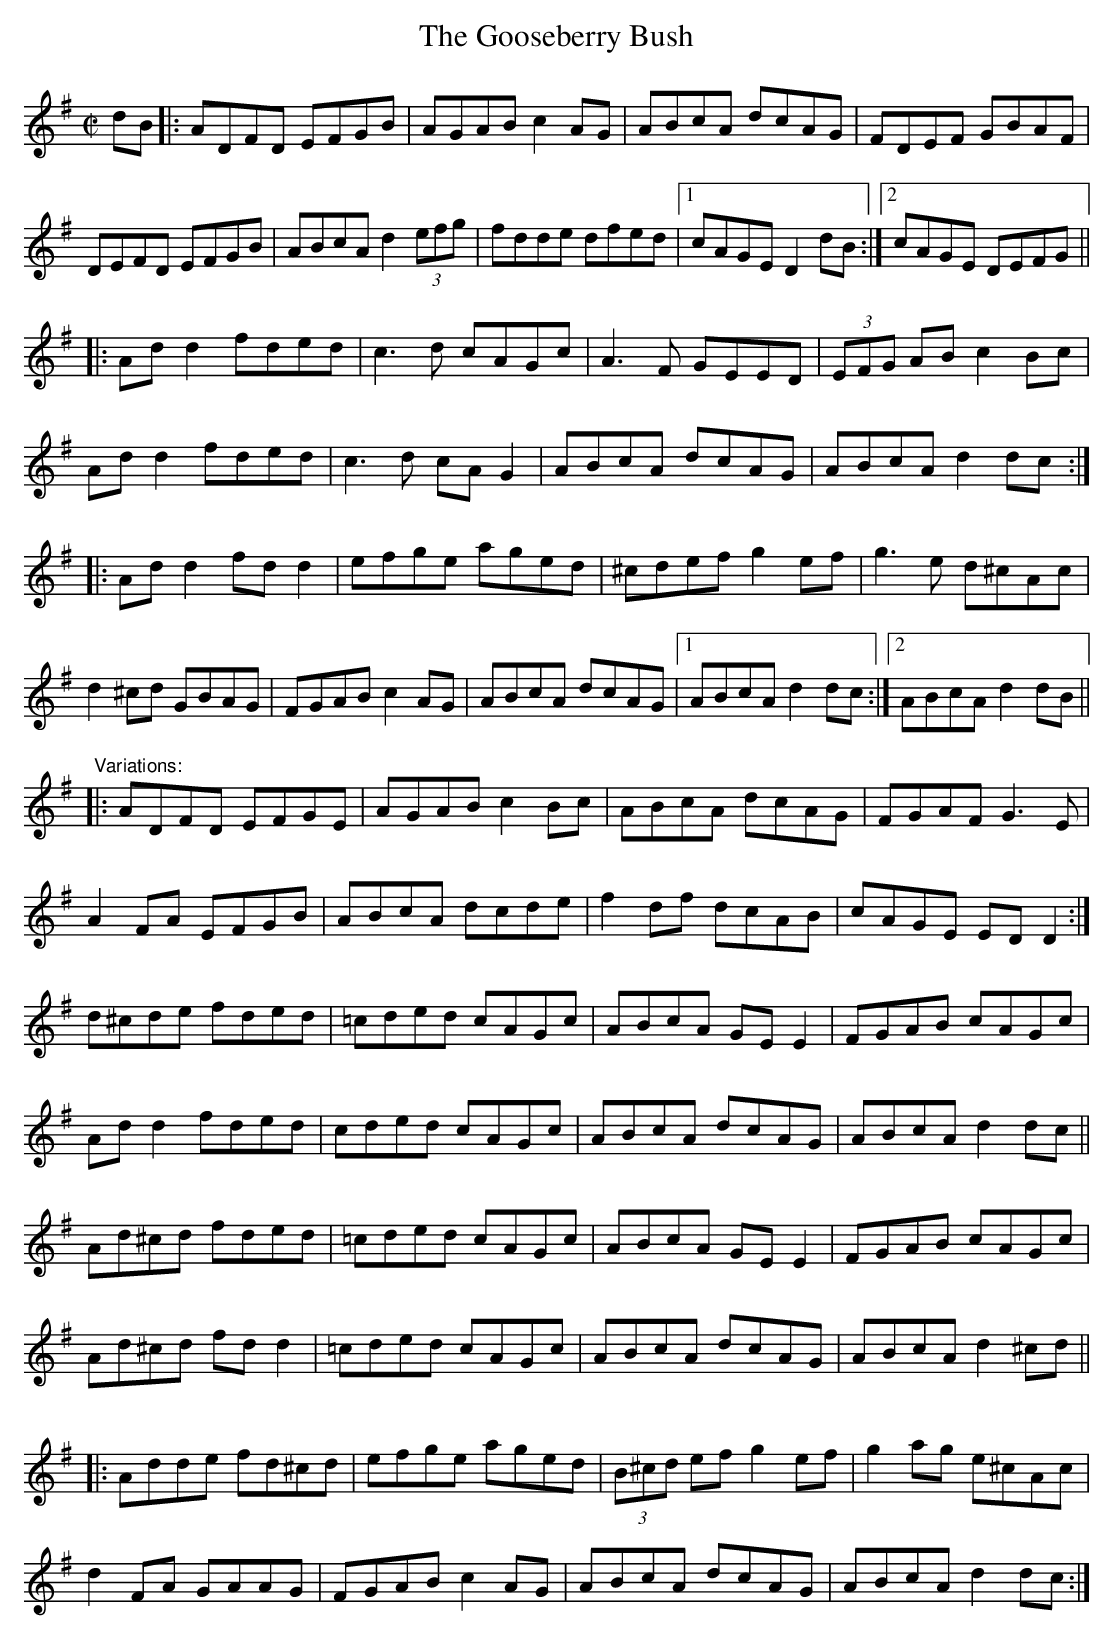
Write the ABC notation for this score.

X:1
T:Gooseberry Bush, The
M:C|
K:Dmix
dB|:ADFD EFGB|AGAB c2AG|ABcA dcAG|FDEF GBAF|
DEFD EFGB|ABcA d2 (3efg|fdde dfed|1 cAGE D2dB:|2 cAGE DEFG||
|:Add2 fded|c3d cAGc|A3F GEED|(3EFG AB c2Bc|
Add2 fded|c3d cAG2|ABcA dcAG|ABcA d2dc:|
|:Add2 fdd2|efge aged|^cdef g2ef|g3e d^cAc|
d2^cd GBAG|FGAB c2AG|ABcA dcAG|1 ABcA d2dc:|2 ABcA d2dB||
"Variations:"
|:ADFD EFGE|AGAB c2Bc|ABcA dcAG|FGAF G3E|
A2FA EFGB|ABcA dcde|f2df dcAB|cAGE EDD2:|
d^cde fded|=cded cAGc|ABcA GEE2|FGAB cAGc|
Add2 fded|cded cAGc|ABcA dcAG|ABcA d2dc||
Ad^cd fded|=cded cAGc|ABcA GEE2|FGAB cAGc|
Ad^cd fdd2|=cded cAGc|ABcA dcAG|ABcA d2^cd||
|:Adde fd^cd|efge aged|(3B^cd ef g2ef|g2ag e^cAc|
d2FA GAAG|FGAB c2AG|ABcA dcAG|ABcA d2dc:|
